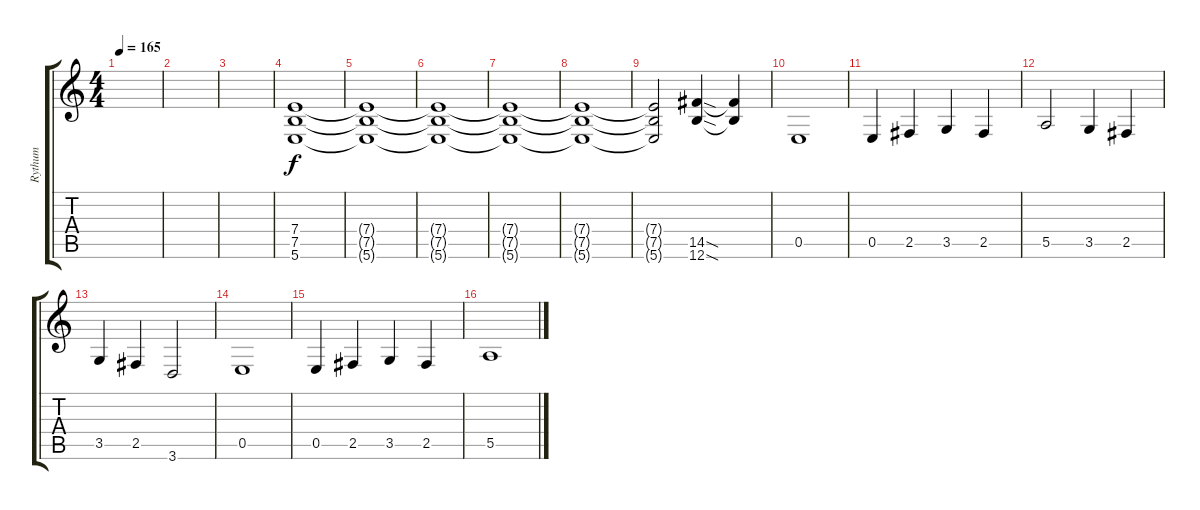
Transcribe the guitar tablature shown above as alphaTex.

\track ("Rythum" "Rythum") {instrument distortionguitar}
\staff {score tabs}
\tuning (B3 Gb3 D3 A2 E2 B1) {hide}
\ts (4 4)
\tempo 165
\clef g2
\ks c
|
|
|
(7.4 7.5 5.6).1 |
(7.4{t} 7.5{t} 5.6{t}).1 |
(7.4{t} 7.5{t} 5.6{t}).1 |
(7.4{t} 7.5{t} 5.6{t}).1 |
(7.4{t} 7.5{t} 5.6{t}).1 |
(7.4{t} 7.5{t} 5.6{t}).2 (14.5{sod} 12.6{sod}).4 (14.5{t} 12.6{t}).4 |
0.5.1 |
0.5.4 2.5.4 3.5.4 2.5.4 |
5.5.2 3.5.4 2.5.4 |
3.5.4 2.5.4 3.6.2 |
0.5.1 |
0.5.4 2.5.4 3.5.4 2.5.4 |
5.5.1
